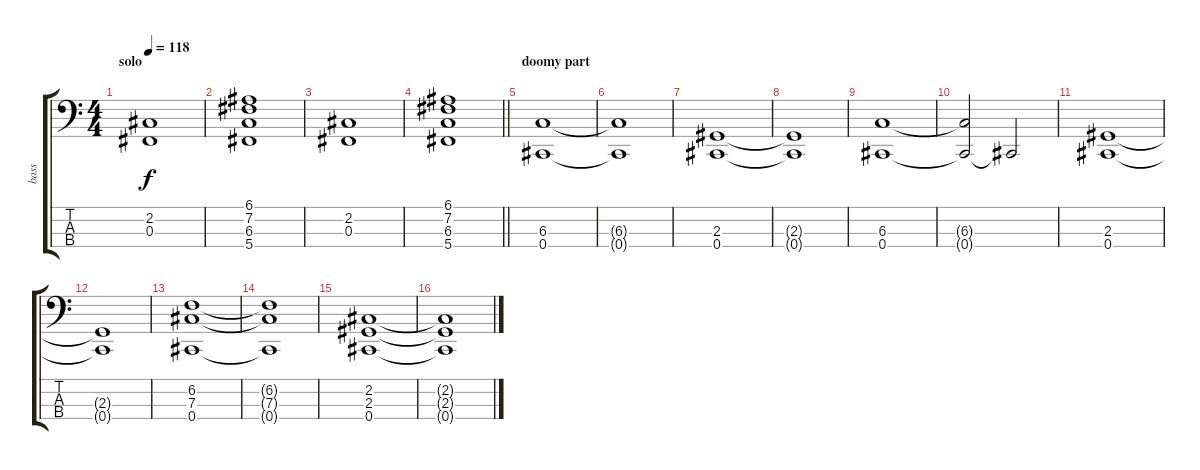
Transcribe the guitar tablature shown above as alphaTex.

\track ("bass" "bass") {instrument electricbasspick}
\staff {score tabs}
\tuning (E2 B1 Gb1 Db1) {hide}
\ts (4 4)
\section ("" "solo")
\tempo 118
\clef f4
\ks c
(2.2 0.3).1{dy f} |
(6.1 7.2 6.3 5.4).1 |
(2.2 0.3).1 |
\barLineRight lightlight
(6.1 7.2 6.3 5.4).1 |
\section ("" "doomy part")
(6.3 0.4).1 |
(6.3{t} 0.4{t}).1 |
(2.3 0.4).1 |
(2.3{t} 0.4{t}).1 |
(6.3 0.4).1 |
(6.3{t} 0.4{t}).2 0.4{t}.2 |
(2.3 0.4).1 |
(2.3{t} 0.4{t}).1 |
(6.2 7.3 0.4).1 |
(6.2{t} 7.3{t} 0.4{t}).1 |
(2.2 2.3 0.4).1 |
(2.2{t} 2.3{t} 0.4{t}).1
